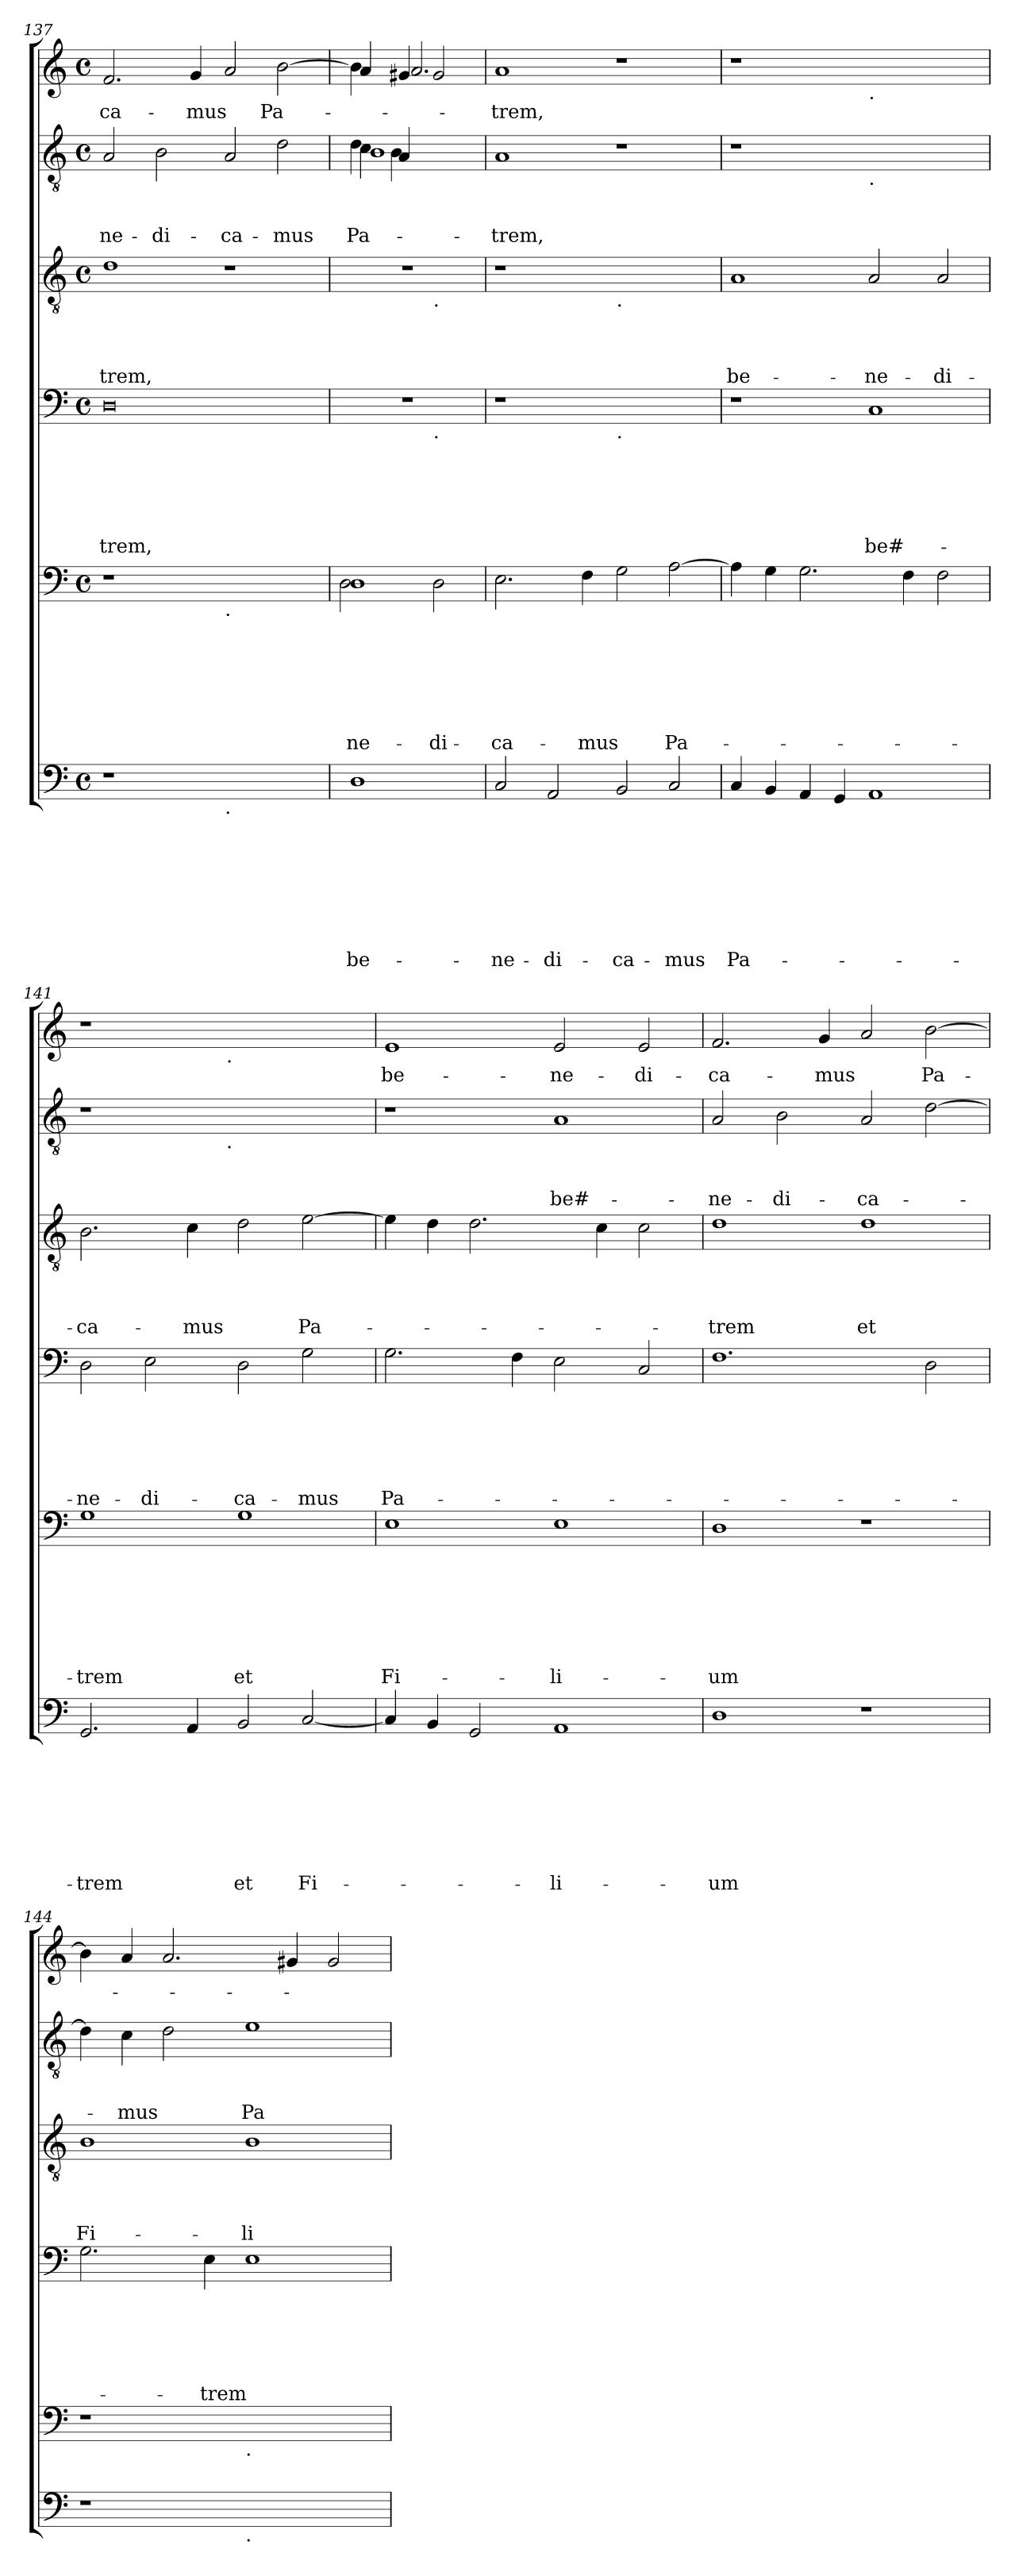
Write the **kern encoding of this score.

**kern	**text	**text	**text	**text	**text	**text	**text	**text	**kern	**text	**text	**text	**text	**text	**text	**text	**kern	**text	**text	**text	**text	**text	**text	**kern	**text	**text	**text	**text	**kern	**text	**text	**text	**kern	**text
*part6	*part6	*part6	*part6	*part6	*part6	*part6	*part6	*part6	*part5	*part5	*part5	*part5	*part5	*part5	*part5	*part5	*part4	*part4	*part4	*part4	*part4	*part4	*part4	*part3	*part3	*part3	*part3	*part3	*part2	*part2	*part2	*part2	*part1	*part1
*staff6	*staff6	*staff6	*staff6	*staff6	*staff6	*staff6	*staff6	*staff6	*staff5	*staff5	*staff5	*staff5	*staff5	*staff5	*staff5	*staff5	*staff4	*staff4	*staff4	*staff4	*staff4	*staff4	*staff4	*staff3	*staff3	*staff3	*staff3	*staff3	*staff2	*staff2	*staff2	*staff2	*staff1	*staff1
*clefF4	*	*	*	*	*	*	*	*	*clefF4	*	*	*	*	*	*	*	*clefF4	*	*	*	*	*	*	*clefGv2	*	*	*	*	*clefGv2	*	*	*	*clefG2	*
*k[]	*	*	*	*	*	*	*	*	*k[]	*	*	*	*	*	*	*	*k[]	*	*	*	*	*	*	*k[]	*	*	*	*	*k[]	*	*	*	*k[]	*
*C:	*	*	*	*	*	*	*	*	*C:	*	*	*	*	*	*	*	*C:	*	*	*	*	*	*	*C:	*	*	*	*	*C:	*	*	*	*C:	*
*M4/4	*	*	*	*	*	*	*	*	*M4/4	*	*	*	*	*	*	*	*M4/4	*	*	*	*	*	*	*M4/4	*	*	*	*	*M4/4	*	*	*	*M4/4	*
*met(c)	*	*	*	*	*	*	*	*	*met(c)	*	*	*	*	*	*	*	*met(c)	*	*	*	*	*	*	*met(c)	*	*	*	*	*met(c)	*	*	*	*met(c)	*
=137	=137	=137	=137	=137	=137	=137	=137	=137	=137	=137	=137	=137	=137	=137	=137	=137	=137	=137	=137	=137	=137	=137	=137	=137	=137	=137	=137	=137	=137	=137	=137	=137	=137	=137
!	!	!	!	!	!	!	!	!	!	!	!	!	!	!	!	!	!	!	!	!	!	!	!LO:LY:b	!	!	!	!	!LO:LY:b	!	!	!	!LO:LY:b	!	!LO:LY:b
1r	.	.	.	.	.	.	.	.	1r	.	.	.	.	.	.	.	0D	.	.	.	.	.	-trem,	1d	.	.	.	trem,	2A/	.	.	-ne-	2.f/	-ca-
!	!	!	!	!	!	!	!	!	!	!	!	!	!	!	!	!	!	!	!	!	!	!	!	!	!	!	!	!	!	!	!	!LO:LY:b	!	!
.	.	.	.	.	.	.	.	.	.	.	.	.	.	.	.	.	.	.	.	.	.	.	.	.	.	.	.	.	2B\	.	.	-di-	.	.
!	!	!	!	!	!	!	!	!	!	!	!	!	!	!	!	!	!	!	!	!	!	!	!	!	!	!	!	!	!	!	!	!	!	!LO:LY:b
.	.	.	.	.	.	.	.	.	.	.	.	.	.	.	.	.	.	.	.	.	.	.	.	.	.	.	.	.	.	.	.	.	4g/	-mus
!	!	!	!	!	!	!	!	!	!LO:TX:b:t=.	!	!	!	!	!	!	!	!	!	!	!	!	!	!	!	!	!	!	!	!	!	!	!	!	!
!LO:TX:b:t=.	!	!	!	!	!	!	!	!	!	!	!	!	!	!	!	!	!	!	!	!	!	!	!	!	!	!	!	!	!	!	!	!	!	!
!	!	!	!	!	!	!	!	!	!	!	!	!	!	!	!	!	!	!	!	!	!	!	!	!	!	!	!	!	!	!	!	!LO:LY:b	!	!
1ryy	.	.	.	.	.	.	.	.	1ryy	.	.	.	.	.	.	.	.	.	.	.	.	.	.	1r	.	.	.	.	2A/	.	.	-ca-	2a/	.
!	!	!	!	!	!	!	!	!	!	!	!	!	!	!	!	!	!	!	!	!	!	!	!	!	!	!	!	!	!	!	!	!LO:LY:b	!	!LO:LY:b
.	.	.	.	.	.	.	.	.	.	.	.	.	.	.	.	.	.	.	.	.	.	.	.	.	.	.	.	.	2d\	.	.	-mus	[>2b\	Pa-
=138	=138	=138	=138	=138	=138	=138	=138	=138	=138	=138	=138	=138	=138	=138	=138	=138	=138	=138	=138	=138	=138	=138	=138	=138	=138	=138	=138	=138	=138	=138	=138	=138	=138	=138
!	!	!	!	!	!	!	!	!LO:LY:b	!	!	!	!	!	!	!	!LO:LY:b	!	!	!	!	!	!	!	!	!	!	!	!	!	!	!	!	!	!
*	*	*	*	*	*	*	*	*	*^	*	*	*	*	*	*	*	*	*	*	*	*	*	*	*	*	*	*	*	*	*	*	*	*	*
!	!	!	!	!	!	!	!	!	!	!	!	!	!	!	!	!	!LO:LY:b	!	!	!	!	!	!	!	!	!	!	!	!	!	!	!	!LO:LY:b	!	!
*	*	*	*	*	*	*	*	*	*	*	*	*	*	*	*	*	*	*^	*	*	*	*	*	*	*^	*	*	*	*	*^	*	*	*	*^	*
*	*	*	*	*	*	*	*	*	*	*	*	*	*	*	*	*	*	*	*	*	*	*	*	*	*	*	*	*	*	*	*	*	*^	*	*	*	*	*	*
1D	.	.	.	.	.	.	.	be-	1D	2D\	.	.	.	.	.	.	-ne-	1r	2ryy	.	.	.	.	.	.	1r	2ryy	.	.	.	.	4d\	4c\	1B	.	.	Pa-	4b\]	4a/	.
.	.	.	.	.	.	.	.	.	.	.	.	.	.	.	.	.	.	.	.	.	.	.	.	.	.	.	.	.	.	.	.	4A/	4B\	.	.	.	.	4g#/	2.a/	.
!	!	!	!	!	!	!	!	!	!	!	!	!	!	!	!	!	!	!	!	!	!	!	!	!	!	!	!LO:TX:b:t=.	!	!	!	!	!	!	!	!	!	!	!	!	!
!	!	!	!	!	!	!	!	!	!	!	!	!	!	!	!	!	!	!	!LO:TX:b:t=.	!	!	!	!	!	!	!	!	!	!	!	!	!	!	!	!	!	!	!	!	!
!	!	!	!	!	!	!	!	!	!	!	!	!	!	!	!	!	!LO:LY:b	!	!	!	!	!	!	!	!	!	!	!	!	!	!	!	!	!	!	!	!	!	!	!
.	.	.	.	.	.	.	.	.	.	2D\	.	.	.	.	.	.	-di-	.	2ryy	.	.	.	.	.	.	.	2ryy	.	.	.	.	2ryy	2ryy	.	.	.	.	2g#/	.	.
*	*	*	*	*	*	*	*	*	*	*	*	*	*	*	*	*	*	*	*	*	*	*	*	*	*	*	*	*	*	*	*	*	*v	*v	*	*	*	*	*	*
*	*	*	*	*	*	*	*	*	*	*	*	*	*	*	*	*	*	*	*	*	*	*	*	*	*	*	*	*	*	*	*	*	*	*	*	*	*v	*v	*
=139	=139	=139	=139	=139	=139	=139	=139	=139	=139	=139	=139	=139	=139	=139	=139	=139	=139	=139	=139	=139	=139	=139	=139	=139	=139	=139	=139	=139	=139	=139	=139	=139	=139	=139	=139	=139	=139	=139
!	!	!	!	!	!	!	!	!LO:LY:b	!	!	!	!	!	!	!	!	!LO:LY:b	!	!	!	!	!	!	!	!	!	!	!	!	!	!	!	!	!	!	!LO:LY:b	!	!LO:LY:b
*	*	*	*	*	*	*	*	*	*v	*v	*	*	*	*	*	*	*	*	*	*	*	*	*	*	*	*v	*v	*	*	*	*	*v	*v	*	*	*	*	*
*	*	*	*	*	*	*	*	*	*	*	*	*	*	*	*	*	*v	*v	*	*	*	*	*	*	*	*	*	*	*	*	*	*	*	*	*
2C/	.	.	.	.	.	.	.	-ne-	2.E\	.	.	.	.	.	.	-ca-	1r	.	.	.	.	.	.	1r	.	.	.	.	1A	.	.	-trem,	1a	-trem,
!	!	!	!	!	!	!	!	!LO:LY:b	!	!	!	!	!	!	!	!	!	!	!	!	!	!	!	!	!	!	!	!	!	!	!	!	!	!
2AA/	.	.	.	.	.	.	.	-di-	.	.	.	.	.	.	.	.	.	.	.	.	.	.	.	.	.	.	.	.	.	.	.	.	.	.
!	!	!	!	!	!	!	!	!	!	!	!	!	!	!	!	!LO:LY:b	!	!	!	!	!	!	!	!	!	!	!	!	!	!	!	!	!	!
.	.	.	.	.	.	.	.	.	4F\	.	.	.	.	.	.	-mus	.	.	.	.	.	.	.	.	.	.	.	.	.	.	.	.	.	.
!	!	!	!	!	!	!	!	!	!	!	!	!	!	!	!	!	!	!	!	!	!	!	!	!LO:TX:b:t=.	!	!	!	!	!	!	!	!	!	!
!	!	!	!	!	!	!	!	!	!	!	!	!	!	!	!	!	!LO:TX:b:t=.	!	!	!	!	!	!	!	!	!	!	!	!	!	!	!	!	!
!	!	!	!	!	!	!	!	!LO:LY:b	!	!	!	!	!	!	!	!	!	!	!	!	!	!	!	!	!	!	!	!	!	!	!	!	!	!
2BB/	.	.	.	.	.	.	.	-ca-	2G\	.	.	.	.	.	.	.	1ryy	.	.	.	.	.	.	1ryy	.	.	.	.	1r	.	.	.	1r	.
!	!	!	!	!	!	!	!	!LO:LY:b	!	!	!	!	!	!	!	!LO:LY:b	!	!	!	!	!	!	!	!	!	!	!	!	!	!	!	!	!	!
2C/	.	.	.	.	.	.	.	-mus	[>2A\	.	.	.	.	.	.	Pa-	.	.	.	.	.	.	.	.	.	.	.	.	.	.	.	.	.	.
=140	=140	=140	=140	=140	=140	=140	=140	=140	=140	=140	=140	=140	=140	=140	=140	=140	=140	=140	=140	=140	=140	=140	=140	=140	=140	=140	=140	=140	=140	=140	=140	=140	=140	=140
!	!	!	!	!	!	!	!	!LO:LY:b	!	!	!	!	!	!	!	!	!	!	!	!	!	!	!	!	!	!	!	!LO:LY:b	!	!	!	!	!	!
4C/	.	.	.	.	.	.	.	Pa-	4A\]	.	.	.	.	.	.	.	1r	.	.	.	.	.	.	1A	.	.	.	be-	1r	.	.	.	1r	.
4BB/	.	.	.	.	.	.	.	.	4G\	.	.	.	.	.	.	.	.	.	.	.	.	.	.	.	.	.	.	.	.	.	.	.	.	.
4AA/	.	.	.	.	.	.	.	.	2.G\	.	.	.	.	.	.	.	.	.	.	.	.	.	.	.	.	.	.	.	.	.	.	.	.	.
4GG/	.	.	.	.	.	.	.	.	.	.	.	.	.	.	.	.	.	.	.	.	.	.	.	.	.	.	.	.	.	.	.	.	.	.
!	!	!	!	!	!	!	!	!	!	!	!	!	!	!	!	!	!	!	!	!	!	!	!	!	!	!	!	!	!	!	!	!	!LO:TX:b:t=.	!
!	!	!	!	!	!	!	!	!	!	!	!	!	!	!	!	!	!	!	!	!	!	!	!	!	!	!	!	!	!LO:TX:b:t=.	!	!	!	!	!
!	!	!	!	!	!	!	!	!	!	!	!	!	!	!	!	!	!	!	!	!	!	!	!LO:LY:b	!	!	!	!	!LO:LY:b	!	!	!	!	!	!
1AA	.	.	.	.	.	.	.	.	.	.	.	.	.	.	.	.	1C	.	.	.	.	.	be#-	2A/	.	.	.	-ne-	1ryy	.	.	.	1ryy	.
.	.	.	.	.	.	.	.	.	4F\	.	.	.	.	.	.	.	.	.	.	.	.	.	.	.	.	.	.	.	.	.	.	.	.	.
!	!	!	!	!	!	!	!	!	!	!	!	!	!	!	!	!	!	!	!	!	!	!	!	!	!	!	!	!LO:LY:b	!	!	!	!	!	!
.	.	.	.	.	.	.	.	.	2F\	.	.	.	.	.	.	.	.	.	.	.	.	.	.	2A/	.	.	.	-di-	.	.	.	.	.	.
=141	=141	=141	=141	=141	=141	=141	=141	=141	=141	=141	=141	=141	=141	=141	=141	=141	=141	=141	=141	=141	=141	=141	=141	=141	=141	=141	=141	=141	=141	=141	=141	=141	=141	=141
!	!	!	!	!	!	!	!	!LO:LY:b	!	!	!	!	!	!	!	!LO:LY:b	!	!	!	!	!	!	!LO:LY:b	!	!	!	!	!LO:LY:b	!	!	!	!	!	!
*	*	*	*	*	*	*	*	*	*	*	*	*	*	*	*	*	*	*	*	*	*	*	*	*	*	*	*	*	*^	*	*	*	*^	*
2.GG/	.	.	.	.	.	.	.	-trem	1G	.	.	.	.	.	.	-trem	2D\	.	.	.	.	.	-ne-	2.B\	.	.	.	-ca-	1r	2ryy	.	.	.	1r	2ryy	.
!	!	!	!	!	!	!	!	!	!	!	!	!	!	!	!	!	!	!	!	!	!	!	!LO:LY:b	!	!	!	!	!	!	!	!	!	!	!	!	!
.	.	.	.	.	.	.	.	.	.	.	.	.	.	.	.	.	2E\	.	.	.	.	.	-di-	.	.	.	.	.	.	4...ryy	.	.	.	.	4...ryy	.
!	!	!	!	!	!	!	!	!	!	!	!	!	!	!	!	!	!	!	!	!	!	!	!	!	!	!	!	!LO:LY:b	!	!	!	!	!	!	!	!
4AA/	.	.	.	.	.	.	.	.	.	.	.	.	.	.	.	.	.	.	.	.	.	.	.	4c\	.	.	.	-mus	.	.	.	.	.	.	.	.
!	!	!	!	!	!	!	!	!	!	!	!	!	!	!	!	!	!	!	!	!	!	!	!	!	!	!	!	!	!	!	!	!	!	!	!LO:TX:b:t=.	!
!	!	!	!	!	!	!	!	!	!	!	!	!	!	!	!	!	!	!	!	!	!	!	!	!	!	!	!	!	!	!LO:TX:b:t=.	!	!	!	!	!	!
.	.	.	.	.	.	.	.	.	.	.	.	.	.	.	.	.	.	.	.	.	.	.	.	.	.	.	.	.	.	1ryy	.	.	.	.	1ryy	.
!	!	!	!	!	!	!	!	!LO:LY:b	!	!	!	!	!	!	!	!LO:LY:b	!	!	!	!	!	!	!LO:LY:b	!	!	!	!	!	!	!	!	!	!	!	!	!
2BB/	.	.	.	.	.	.	.	et	1G	.	.	.	.	.	.	et	2D\	.	.	.	.	.	-ca-	2d\	.	.	.	.	1ryy	.	.	.	.	1ryy	.	.
!	!	!	!	!	!	!	!	!LO:LY:b	!	!	!	!	!	!	!	!	!	!	!	!	!	!	!LO:LY:b	!	!	!	!	!LO:LY:b	!	!	!	!	!	!	!	!
[<2C/	.	.	.	.	.	.	.	Fi-	.	.	.	.	.	.	.	.	2G\	.	.	.	.	.	-mus	[<2e\	.	.	.	Pa-	.	.	.	.	.	.	.	.
.	.	.	.	.	.	.	.	.	.	.	.	.	.	.	.	.	.	.	.	.	.	.	.	.	.	.	.	.	.	32ryy	.	.	.	.	32ryy	.
!!LO:LB:g=z
=142	=142	=142	=142	=142	=142	=142	=142	=142	=142	=142	=142	=142	=142	=142	=142	=142	=142	=142	=142	=142	=142	=142	=142	=142	=142	=142	=142	=142	=142	=142	=142	=142	=142	=142	=142	=142
!	!	!	!	!	!	!	!	!	!	!	!	!	!	!	!	!LO:LY:b	!	!	!	!	!	!	!LO:LY:b	!	!	!	!	!	!	!	!	!	!	!	!	!LO:LY:b
*	*	*	*	*	*	*	*	*	*	*	*	*	*	*	*	*	*	*	*	*	*	*	*	*	*	*	*	*	*v	*v	*	*	*	*	*	*
*	*	*	*	*	*	*	*	*	*	*	*	*	*	*	*	*	*	*	*	*	*	*	*	*	*	*	*	*	*	*	*	*	*v	*v	*
4C/]	.	.	.	.	.	.	.	.	1E	.	.	.	.	.	.	Fi-	2.G\	.	.	.	.	.	Pa-	4e\]	.	.	.	.	1r	.	.	.	1e	be-
4BB/	.	.	.	.	.	.	.	.	.	.	.	.	.	.	.	.	.	.	.	.	.	.	.	4d\	.	.	.	.	.	.	.	.	.	.
2GG/	.	.	.	.	.	.	.	.	.	.	.	.	.	.	.	.	.	.	.	.	.	.	.	2.d\	.	.	.	.	.	.	.	.	.	.
.	.	.	.	.	.	.	.	.	.	.	.	.	.	.	.	.	4F\	.	.	.	.	.	.	.	.	.	.	.	.	.	.	.	.	.
!	!	!	!	!	!	!	!	!LO:LY:b:rj	!	!	!	!	!	!	!	!LO:LY:b:rj	!	!	!	!	!	!	!	!	!	!	!	!	!	!	!	!LO:LY:b	!	!LO:LY:b
1AA	.	.	.	.	.	.	.	-li-	1E	.	.	.	.	.	.	-li-	2E\	.	.	.	.	.	.	.	.	.	.	.	1A	.	.	be#-	2e/	-ne-
.	.	.	.	.	.	.	.	.	.	.	.	.	.	.	.	.	.	.	.	.	.	.	.	4c\	.	.	.	.	.	.	.	.	.	.
!	!	!	!	!	!	!	!	!	!	!	!	!	!	!	!	!	!	!	!	!	!	!	!	!	!	!	!	!	!	!	!	!	!	!LO:LY:b
.	.	.	.	.	.	.	.	.	.	.	.	.	.	.	.	.	2C/	.	.	.	.	.	.	2c\	.	.	.	.	.	.	.	.	2e/	-di-
=143	=143	=143	=143	=143	=143	=143	=143	=143	=143	=143	=143	=143	=143	=143	=143	=143	=143	=143	=143	=143	=143	=143	=143	=143	=143	=143	=143	=143	=143	=143	=143	=143	=143	=143
!	!	!	!	!	!	!	!	!LO:LY:b	!	!	!	!	!	!	!	!LO:LY:b	!	!	!	!	!	!	!	!	!	!	!	!LO:LY:b	!	!	!	!LO:LY:b	!	!LO:LY:b
1D	.	.	.	.	.	.	.	-um	1D	.	.	.	.	.	.	-um	1.F	.	.	.	.	.	.	1d	.	.	.	-trem	2A/	.	.	-ne-	2.f/	-ca-
!	!	!	!	!	!	!	!	!	!	!	!	!	!	!	!	!	!	!	!	!	!	!	!	!	!	!	!	!	!	!	!	!LO:LY:b:rj	!	!
.	.	.	.	.	.	.	.	.	.	.	.	.	.	.	.	.	.	.	.	.	.	.	.	.	.	.	.	.	2B\	.	.	-di-	.	.
!	!	!	!	!	!	!	!	!	!	!	!	!	!	!	!	!	!	!	!	!	!	!	!	!	!	!	!	!	!	!	!	!	!	!LO:LY:b
.	.	.	.	.	.	.	.	.	.	.	.	.	.	.	.	.	.	.	.	.	.	.	.	.	.	.	.	.	.	.	.	.	4g/	-mus
!	!	!	!	!	!	!	!	!	!	!	!	!	!	!	!	!	!	!	!	!	!	!	!	!	!	!	!	!LO:LY:b	!	!	!	!LO:LY:b	!	!
1r	.	.	.	.	.	.	.	.	1r	.	.	.	.	.	.	.	.	.	.	.	.	.	.	1d	.	.	.	et	2A/	.	.	-ca-	2a/	.
!	!	!	!	!	!	!	!	!	!	!	!	!	!	!	!	!	!	!	!	!	!	!	!	!	!	!	!	!	!	!	!	!	!	!LO:LY:b
.	.	.	.	.	.	.	.	.	.	.	.	.	.	.	.	.	2D\	.	.	.	.	.	.	.	.	.	.	.	[>2d\	.	.	.	[>2b\	Pa-
=144	=144	=144	=144	=144	=144	=144	=144	=144	=144	=144	=144	=144	=144	=144	=144	=144	=144	=144	=144	=144	=144	=144	=144	=144	=144	=144	=144	=144	=144	=144	=144	=144	=144	=144
!	!	!	!	!	!	!	!	!	!	!	!	!	!	!	!	!	!	!	!	!	!	!	!	!	!	!	!	!LO:LY:b	!	!	!	!	!	!
1r	.	.	.	.	.	.	.	.	1r	.	.	.	.	.	.	.	2.G\	.	.	.	.	.	.	1B	.	.	.	Fi-	4d\]	.	.	.	4b\]	.
!	!	!	!	!	!	!	!	!	!	!	!	!	!	!	!	!	!	!	!	!	!	!	!	!	!	!	!	!	!	!	!	!LO:LY:b	!	!
.	.	.	.	.	.	.	.	.	.	.	.	.	.	.	.	.	.	.	.	.	.	.	.	.	.	.	.	.	4c\	.	.	-mus	4a/	.
.	.	.	.	.	.	.	.	.	.	.	.	.	.	.	.	.	.	.	.	.	.	.	.	.	.	.	.	.	2d\	.	.	.	2.a/	.
!	!	!	!	!	!	!	!	!	!	!	!	!	!	!	!	!	!	!	!	!	!	!	!LO:LY:b	!	!	!	!	!	!	!	!	!	!	!
.	.	.	.	.	.	.	.	.	.	.	.	.	.	.	.	.	4E\	.	.	.	.	.	-trem	.	.	.	.	.	.	.	.	.	.	.
!	!	!	!	!	!	!	!	!	!LO:TX:b:t=.	!	!	!	!	!	!	!	!	!	!	!	!	!	!	!	!	!	!	!	!	!	!	!	!	!
!LO:TX:b:t=.	!	!	!	!	!	!	!	!	!	!	!	!	!	!	!	!	!	!	!	!	!	!	!	!	!	!	!	!	!	!	!	!	!	!
!	!	!	!	!	!	!	!	!	!	!	!	!	!	!	!	!	!	!	!	!	!	!	!	!	!	!	!	!LO:LY:b:rj	!	!	!	!LO:LY:b	!	!
1ryy	.	.	.	.	.	.	.	.	1ryy	.	.	.	.	.	.	.	1E	.	.	.	.	.	.	1B	.	.	.	-li-	1e	.	.	Pa-	.	.
.	.	.	.	.	.	.	.	.	.	.	.	.	.	.	.	.	.	.	.	.	.	.	.	.	.	.	.	.	.	.	.	.	4g#/	.
.	.	.	.	.	.	.	.	.	.	.	.	.	.	.	.	.	.	.	.	.	.	.	.	.	.	.	.	.	.	.	.	.	2g#/	.
=	=	=	=	=	=	=	=	=	=	=	=	=	=	=	=	=	=	=	=	=	=	=	=	=	=	=	=	=	=	=	=	=	=	=
*-	*-	*-	*-	*-	*-	*-	*-	*-	*-	*-	*-	*-	*-	*-	*-	*-	*-	*-	*-	*-	*-	*-	*-	*-	*-	*-	*-	*-	*-	*-	*-	*-	*-	*-
